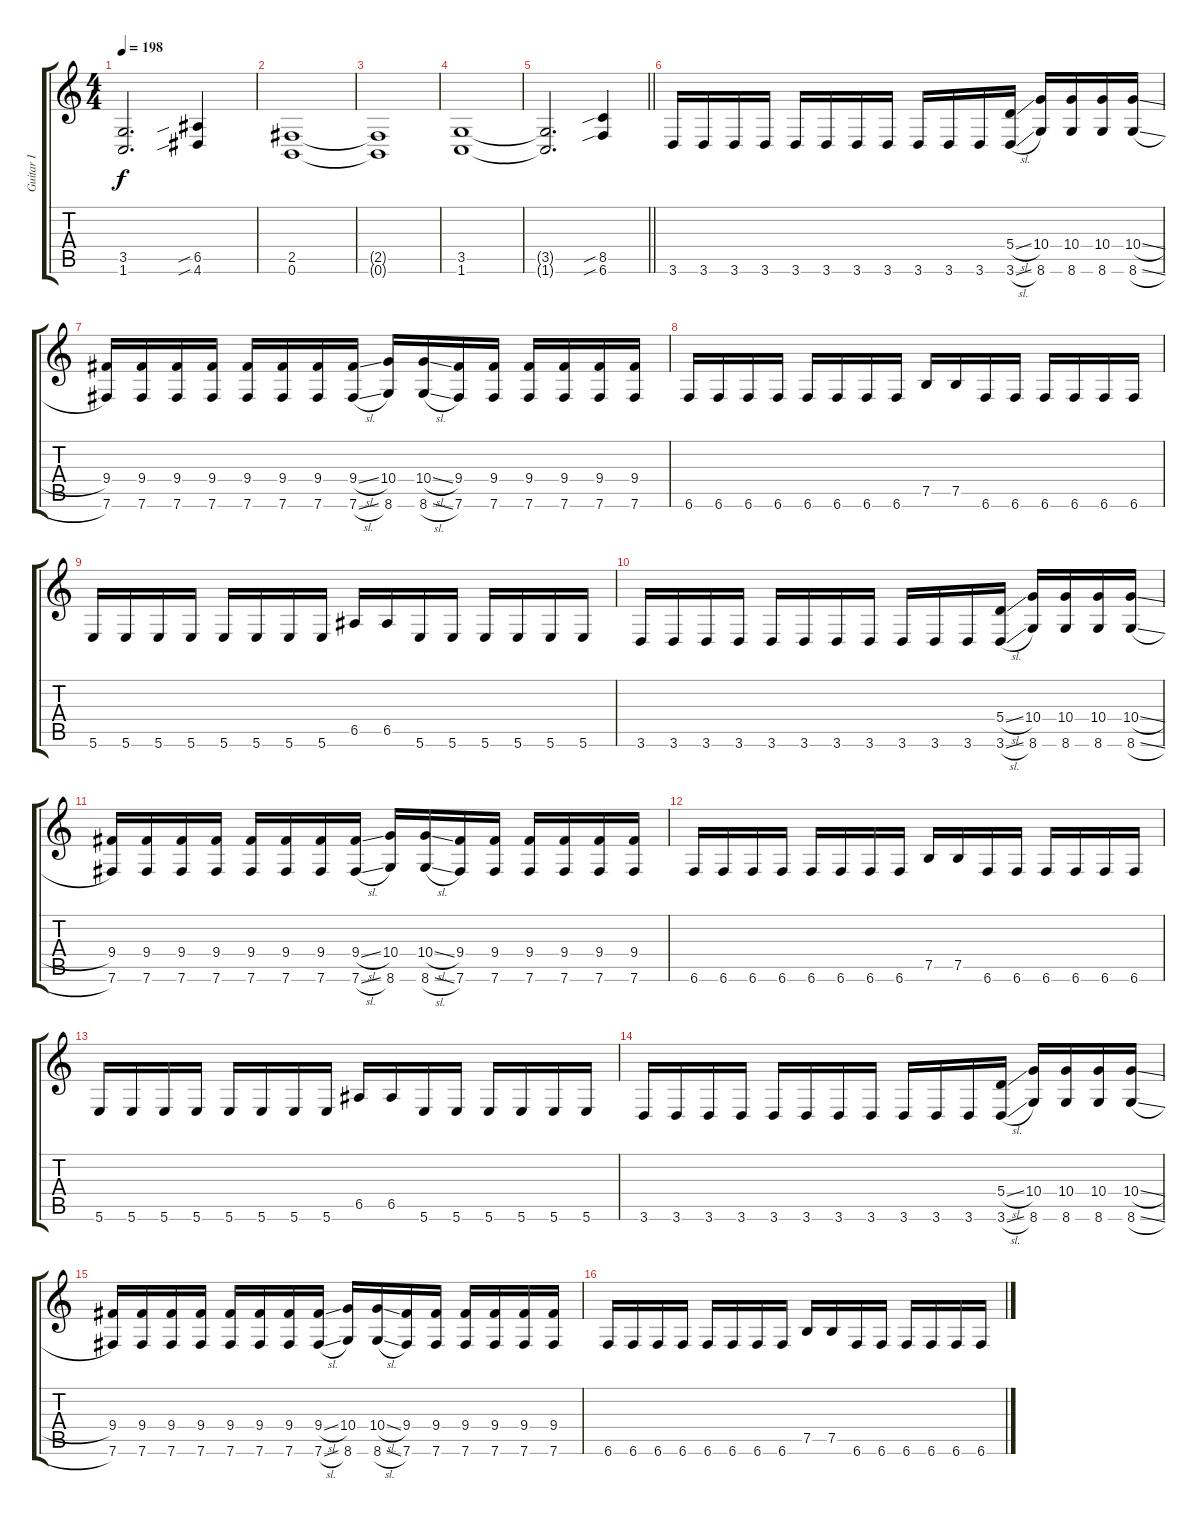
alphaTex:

\track ("Guitar I" "Guitar I") {instrument distortionguitar}
\staff {score tabs}
\tuning (B3 Gb3 D3 A2 E2 B1) {hide}
\ts (4 4)
\tempo 198
\clef g2
\ks c
(3.5{t} 1.6{t}).2{d dy f} (6.5{sib} 4.6{sib}).4 |
(2.5 0.6).1 |
(2.5{t} 0.6{t}).1 |
(3.5 1.6).1 |
\barLineRight lightlight
(3.5{t} 1.6{t}).2{d} (8.5{sib} 6.6{sib}).4 |
\section ("" "")
3.6.16 3.6.16 3.6.16 3.6.16 3.6.16 3.6.16 3.6.16 3.6.16 3.6.16 3.6.16 3.6.16 (5.4{sl} 3.6{sl}).16 (10.4 8.6).16 (10.4 8.6).16 (10.4 8.6).16 (10.4{sl} 8.6{sl}).16 |
(9.4 7.6).16 (9.4 7.6).16 (9.4 7.6).16 (9.4 7.6).16 (9.4 7.6).16 (9.4 7.6).16 (9.4 7.6).16 (9.4{sl} 7.6{sl}).16 (10.4 8.6).16 (10.4{sl} 8.6{sl}).16 (9.4 7.6).16 (9.4 7.6).16 (9.4 7.6).16 (9.4 7.6).16 (9.4 7.6).16 (9.4 7.6).16 |
6.6.16 6.6.16 6.6.16 6.6.16 6.6.16 6.6.16 6.6.16 6.6.16 7.5.16 7.5.16 6.6.16 6.6.16 6.6.16 6.6.16 6.6.16 6.6.16 |
5.6.16 5.6.16 5.6.16 5.6.16 5.6.16 5.6.16 5.6.16 5.6.16 6.5.16 6.5.16 5.6.16 5.6.16 5.6.16 5.6.16 5.6.16 5.6.16 |
3.6.16 3.6.16 3.6.16 3.6.16 3.6.16 3.6.16 3.6.16 3.6.16 3.6.16 3.6.16 3.6.16 (5.4{sl} 3.6{sl}).16 (10.4 8.6).16 (10.4 8.6).16 (10.4 8.6).16 (10.4{sl} 8.6{sl}).16 |
(9.4 7.6).16 (9.4 7.6).16 (9.4 7.6).16 (9.4 7.6).16 (9.4 7.6).16 (9.4 7.6).16 (9.4 7.6).16 (9.4{sl} 7.6{sl}).16 (10.4 8.6).16 (10.4{sl} 8.6{sl}).16 (9.4 7.6).16 (9.4 7.6).16 (9.4 7.6).16 (9.4 7.6).16 (9.4 7.6).16 (9.4 7.6).16 |
6.6.16 6.6.16 6.6.16 6.6.16 6.6.16 6.6.16 6.6.16 6.6.16 7.5.16 7.5.16 6.6.16 6.6.16 6.6.16 6.6.16 6.6.16 6.6.16 |
5.6.16 5.6.16 5.6.16 5.6.16 5.6.16 5.6.16 5.6.16 5.6.16 6.5.16 6.5.16 5.6.16 5.6.16 5.6.16 5.6.16 5.6.16 5.6.16 |
3.6.16 3.6.16 3.6.16 3.6.16 3.6.16 3.6.16 3.6.16 3.6.16 3.6.16 3.6.16 3.6.16 (5.4{sl} 3.6{sl}).16 (10.4 8.6).16 (10.4 8.6).16 (10.4 8.6).16 (10.4{sl} 8.6{sl}).16 |
(9.4 7.6).16 (9.4 7.6).16 (9.4 7.6).16 (9.4 7.6).16 (9.4 7.6).16 (9.4 7.6).16 (9.4 7.6).16 (9.4{sl} 7.6{sl}).16 (10.4 8.6).16 (10.4{sl} 8.6{sl}).16 (9.4 7.6).16 (9.4 7.6).16 (9.4 7.6).16 (9.4 7.6).16 (9.4 7.6).16 (9.4 7.6).16 |
6.6.16 6.6.16 6.6.16 6.6.16 6.6.16 6.6.16 6.6.16 6.6.16 7.5.16 7.5.16 6.6.16 6.6.16 6.6.16 6.6.16 6.6.16 6.6.16
